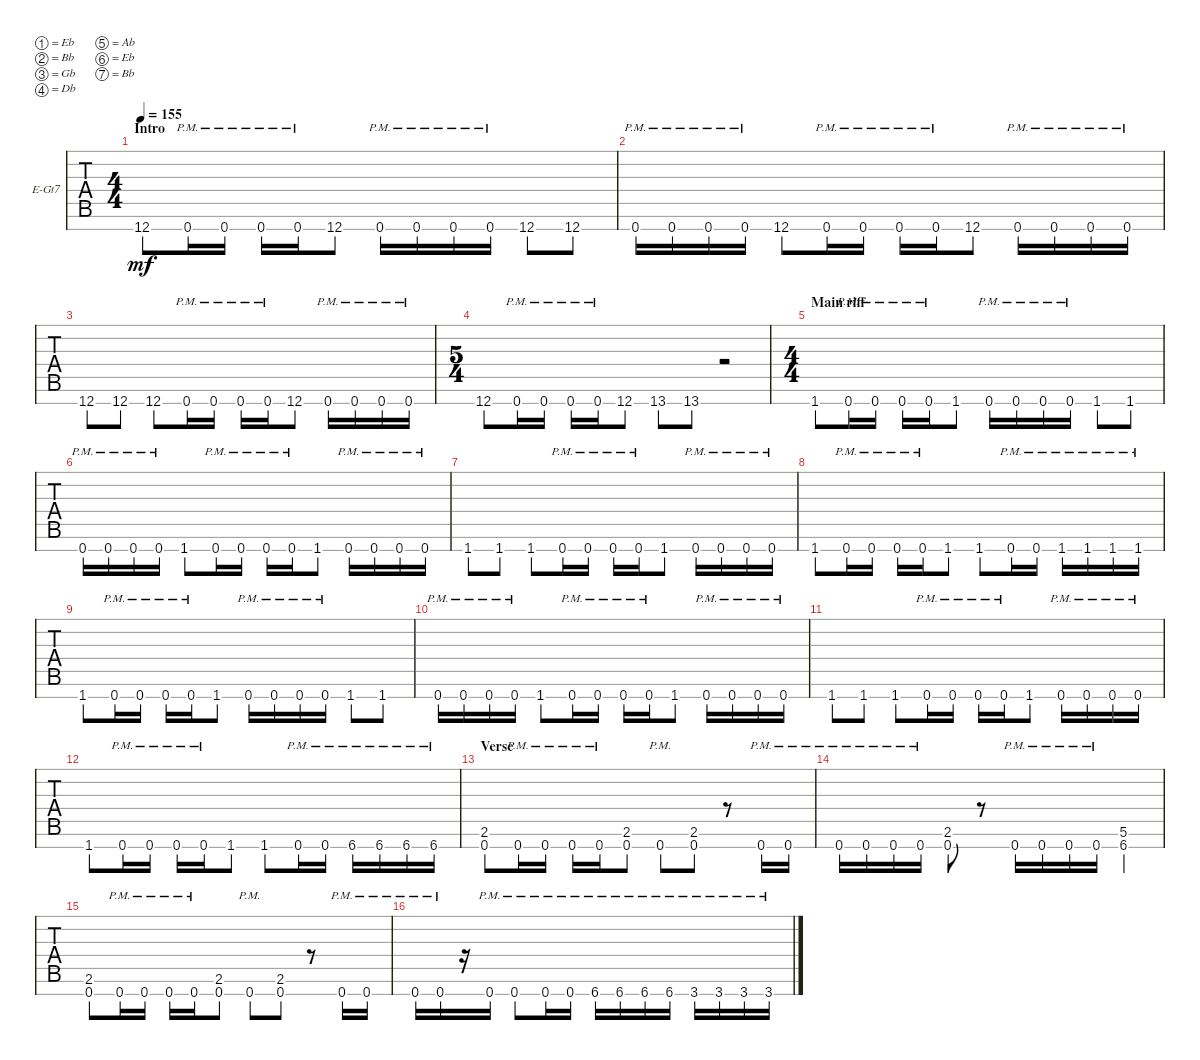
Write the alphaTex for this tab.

\defaultSystemsLayout 4
\bracketExtendMode groupsimilarinstruments
\firstSystemTrackNameOrientation horizontal
\otherSystemsTrackNameOrientation horizontal
\track ("Travis Montgomery" "E-Gt7") {instrument distortionguitar}
\staff {tabs}
\tuning (Eb4 Bb3 Gb3 Db3 Ab2 Eb2 Bb1)
\ts (4 4)
\section ("" "Intro")
\tempo 155
\clef g2
\ks c
12.7.8{dy mf instrument distortionguitar} 0.7{pm}.16 0.7{pm}.16 0.7{pm}.16 0.7{pm}.16 12.7.8 0.7{pm}.16 0.7{pm}.16 0.7{pm}.16 0.7{pm}.16 12.7.8 12.7.8 |
0.7{pm}.16 0.7{pm}.16 0.7{pm}.16 0.7{pm}.16 12.7.8 0.7{pm}.16 0.7{pm}.16 0.7{pm}.16 0.7{pm}.16 12.7.8 0.7{pm}.16 0.7{pm}.16 0.7{pm}.16 0.7{pm}.16 |
12.7.8 12.7.8 12.7.8 0.7{pm}.16 0.7{pm}.16 0.7{pm}.16 0.7{pm}.16 12.7.8 0.7{pm}.16 0.7{pm}.16 0.7{pm}.16 0.7{pm}.16 |
\ts (5 4)
12.7.8 0.7{pm}.16 0.7{pm}.16 0.7{pm}.16 0.7{pm}.16 12.7.8 13.7.8 13.7.8 r.2 |
\ts (4 4)
\section ("" "Main riff")
1.7.8 0.7{pm}.16 0.7{pm}.16 0.7{pm}.16 0.7{pm}.16 1.7.8 0.7{pm}.16 0.7{pm}.16 0.7{pm}.16 0.7{pm}.16 1.7.8 1.7.8 |
0.7{pm}.16 0.7{pm}.16 0.7{pm}.16 0.7{pm}.16 1.7.8 0.7{pm}.16 0.7{pm}.16 0.7{pm}.16 0.7{pm}.16 1.7.8 0.7{pm}.16 0.7{pm}.16 0.7{pm}.16 0.7{pm}.16 |
1.7.8 1.7.8 1.7.8 0.7{pm}.16 0.7{pm}.16 0.7{pm}.16 0.7{pm}.16 1.7.8 0.7{pm}.16 0.7{pm}.16 0.7{pm}.16 0.7{pm}.16 |
1.7.8 0.7{pm}.16 0.7{pm}.16 0.7{pm}.16 0.7{pm}.16 1.7.8 1.7.8 0.7{pm}.16 0.7{pm}.16 1.7{pm}.16 1.7{pm}.16 1.7{pm}.16 1.7{pm}.16 |
1.7.8 0.7{pm}.16 0.7{pm}.16 0.7{pm}.16 0.7{pm}.16 1.7.8 0.7{pm}.16 0.7{pm}.16 0.7{pm}.16 0.7{pm}.16 1.7.8 1.7.8 |
0.7{pm}.16 0.7{pm}.16 0.7{pm}.16 0.7{pm}.16 1.7.8 0.7{pm}.16 0.7{pm}.16 0.7{pm}.16 0.7{pm}.16 1.7.8 0.7{pm}.16 0.7{pm}.16 0.7{pm}.16 0.7{pm}.16 |
1.7.8 1.7.8 1.7.8 0.7{pm}.16 0.7{pm}.16 0.7{pm}.16 0.7{pm}.16 1.7.8 0.7{pm}.16 0.7{pm}.16 0.7{pm}.16 0.7{pm}.16 |
1.7.8 0.7{pm}.16 0.7{pm}.16 0.7{pm}.16 0.7{pm}.16 1.7.8 1.7.8 0.7{pm}.16 0.7{pm}.16 6.7{pm}.16 6.7{pm}.16 6.7{pm}.16 6.7{pm}.16 |
\section ("" "Verse")
(0.7 2.6).8 0.7{pm}.16 0.7{pm}.16 0.7{pm}.16 0.7{pm}.16 (0.7 2.6).8 0.7{pm}.8 (0.7 2.6).8 r.8 0.7{pm}.16 0.7{pm}.16 |
0.7{pm}.16 0.7{pm}.16 0.7{pm}.16 0.7{pm}.16 (0.7 2.6).8 r.8 0.7{pm}.16 0.7{pm}.16 0.7{pm}.16 0.7{pm}.16 (6.7 5.6).4 |
(0.7 2.6).8 0.7{pm}.16 0.7{pm}.16 0.7{pm}.16 0.7{pm}.16 (0.7 2.6).8 0.7{pm}.8 (0.7 2.6).8 r.8 0.7{pm}.16 0.7{pm}.16 |
0.7{pm}.16 0.7{pm}.16 r.16 0.7{pm}.16 0.7{pm}.8 0.7{pm}.16 0.7{pm}.16 6.7{pm}.16 6.7{pm}.16 6.7{pm}.16 6.7{pm}.16 3.7{pm}.16 3.7{pm}.16 3.7{pm}.16 3.7{pm}.16
